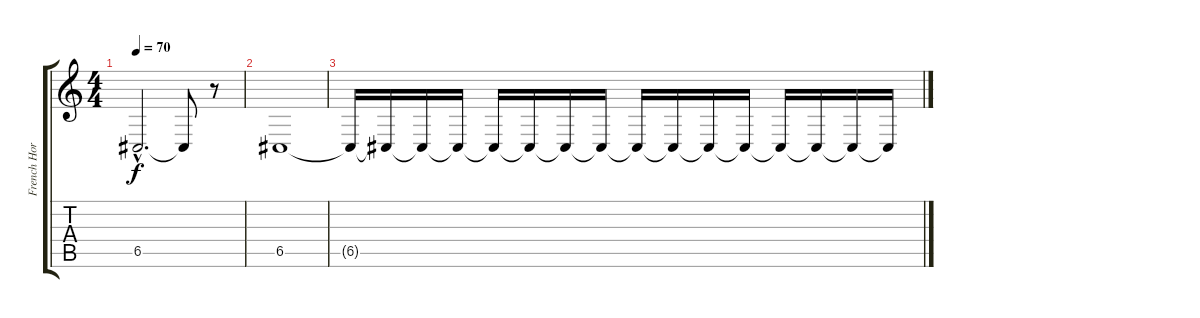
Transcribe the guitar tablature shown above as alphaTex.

\track ("French Horn" "French Hor") {instrument frenchhorn}
\staff {score tabs}
\tuning (D4 A3 F3 C3 G2 D2) {hide}
\ts (4 4)
\tempo 70
\clef g2
\ks c
6.5{hac}.2{d dy f} 6.5{t}.8 r.8 |
6.5.1 |
6.5{t}.16 6.5{t}.16{volume 8} 6.5{t}.16 6.5{t}.16{volume 7} 6.5{t}.16 6.5{t}.16{volume 6} 6.5{t}.16 6.5{t}.16{volume 5} 6.5{t}.16 6.5{t}.16{volume 4} 6.5{t}.16 6.5{t}.16{volume 3} 6.5{t}.16 6.5{t}.16{volume 2} 6.5{t}.16{volume 1} 6.5{t}.16{volume 0}
